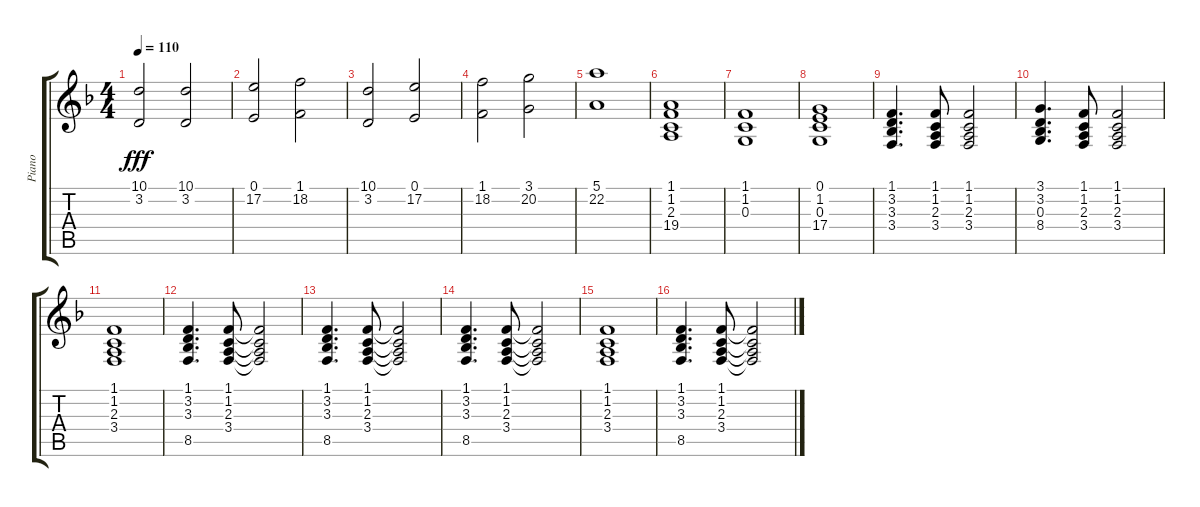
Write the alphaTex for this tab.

\track ("Piano" "Piano") {instrument electricgrandpiano}
\staff {score tabs}
\tuning (E4 B3 G3 D3 A2 E2) {hide}
\ts (4 4)
\tempo 110
\clef g2
\ks f
(10.1 3.2).2{dy fff} (10.1 3.2).2 |
(0.1 17.2).2 (1.1 18.2).2 |
(10.1 3.2).2 (0.1 17.2).2 |
(1.1 18.2).2 (3.1 20.2).2 |
(5.1 22.2).1 |
(1.1 1.2 2.3 19.4).1 |
(1.1 1.2 0.3).1 |
(0.1 1.2 0.3 17.4).1 |
(1.1 3.2 3.3 3.4).4{d} (1.1 1.2 2.3 3.4).8 (1.1 1.2 2.3 3.4).2 |
(3.1 3.2 0.3 8.4).4{d} (1.1 1.2 2.3 3.4).8 (1.1 1.2 2.3 3.4).2 |
(1.1 1.2 2.3 3.4).1 |
(1.1 3.2 3.3 8.5).4{d} (1.1 1.2 2.3 3.4).8 (1.1{t} 1.2{t} 2.3{t} 3.4{t}).2 |
(1.1 3.2 3.3 8.5).4{d} (1.1 1.2 2.3 3.4).8 (1.1{t} 1.2{t} 2.3{t} 3.4{t}).2 |
(1.1 3.2 3.3 8.5).4{d} (1.1 1.2 2.3 3.4).8 (1.1{t} 1.2{t} 2.3{t} 3.4{t}).2 |
(1.1 1.2 2.3 3.4).1 |
(1.1 3.2 3.3 8.5).4{d} (1.1 1.2 2.3 3.4).8 (1.1{t} 1.2{t} 2.3{t} 3.4{t}).2
